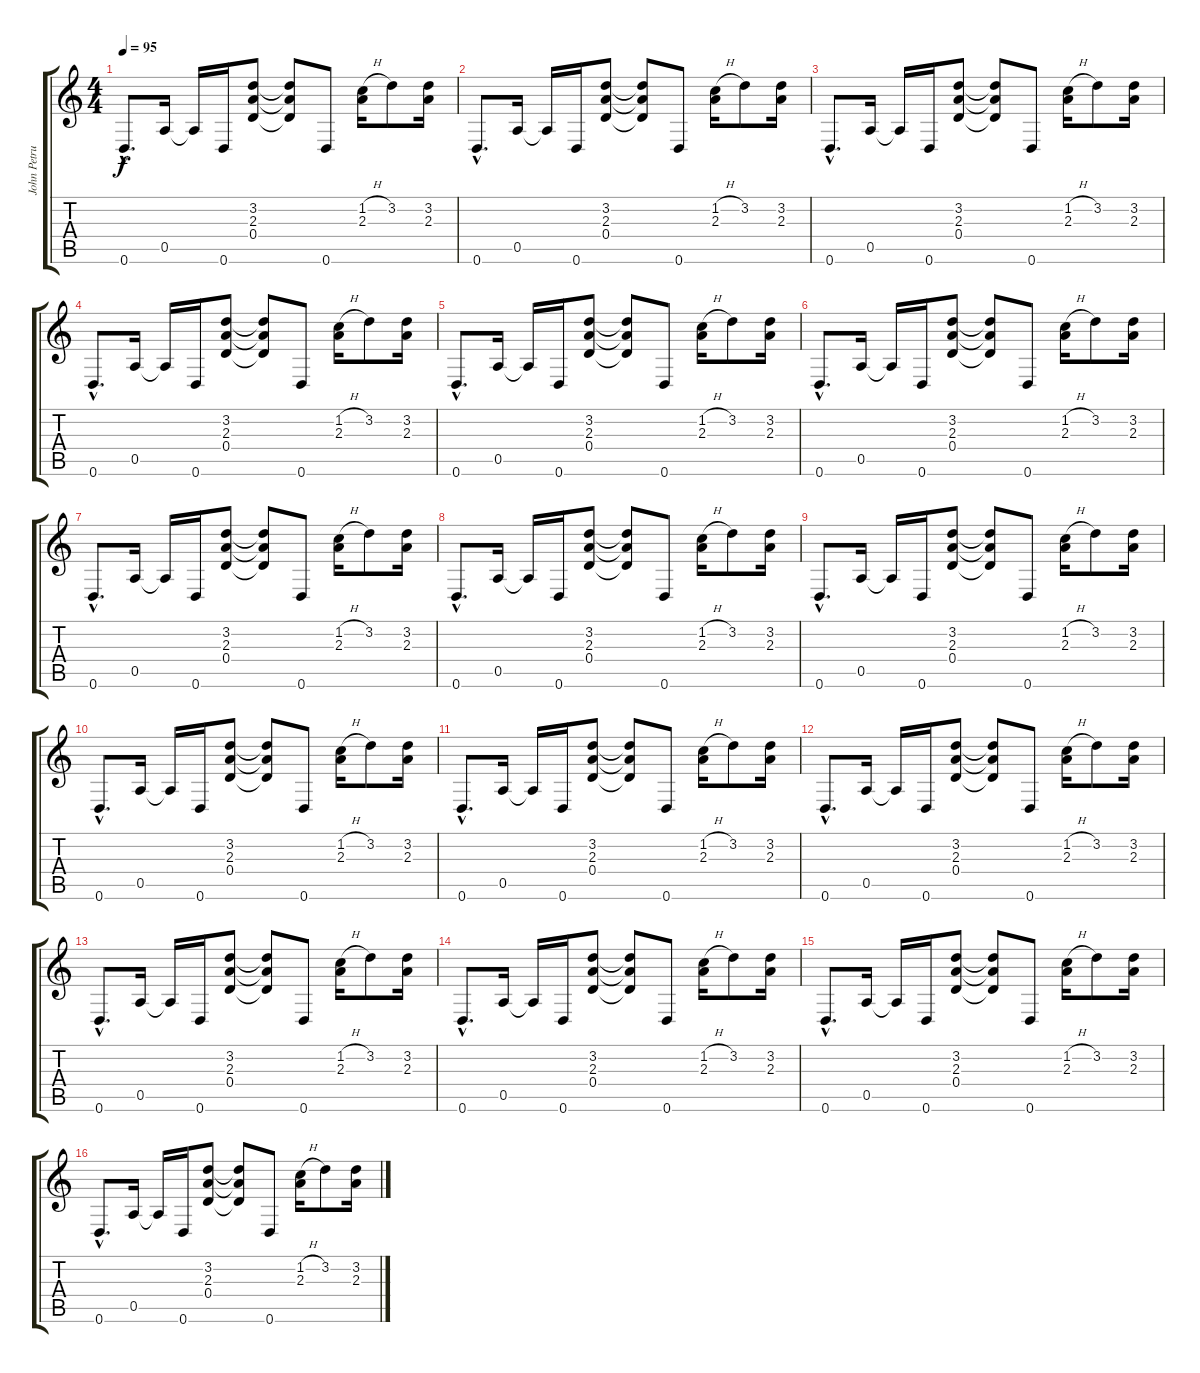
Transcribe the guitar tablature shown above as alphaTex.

\track ("John Petrucci" "John Petru") {instrument distortionguitar}
\staff {score tabs}
\tuning (E4 B3 G3 D3 A2 D2) {hide}
\ts (4 4)
\tempo 95
\clef g2
\ks c
0.6{hac}.8{d dy f} 0.5.16 0.5{t}.16 0.6.16 (3.2 2.3 0.4).8 (3.2{t} 2.3{t} 0.4{t}).8 0.6.8 (1.2{h} 2.3).16 3.2.8 (3.2 2.3).16 |
0.6{hac}.8{d} 0.5.16 0.5{t}.16 0.6.16 (3.2 2.3 0.4).8 (3.2{t} 2.3{t} 0.4{t}).8 0.6.8 (1.2{h} 2.3).16 3.2.8 (3.2 2.3).16 |
0.6{hac}.8{d} 0.5.16 0.5{t}.16 0.6.16 (3.2 2.3 0.4).8 (3.2{t} 2.3{t} 0.4{t}).8 0.6.8 (1.2{h} 2.3).16 3.2.8 (3.2 2.3).16 |
0.6{hac}.8{d} 0.5.16 0.5{t}.16 0.6.16 (3.2 2.3 0.4).8 (3.2{t} 2.3{t} 0.4{t}).8 0.6.8 (1.2{h} 2.3).16 3.2.8 (3.2 2.3).16 |
0.6{hac}.8{d} 0.5.16 0.5{t}.16 0.6.16 (3.2 2.3 0.4).8 (3.2{t} 2.3{t} 0.4{t}).8 0.6.8 (1.2{h} 2.3).16 3.2.8 (3.2 2.3).16 |
0.6{hac}.8{d} 0.5.16 0.5{t}.16 0.6.16 (3.2 2.3 0.4).8 (3.2{t} 2.3{t} 0.4{t}).8 0.6.8 (1.2{h} 2.3).16 3.2.8 (3.2 2.3).16 |
0.6{hac}.8{d} 0.5.16 0.5{t}.16 0.6.16 (3.2 2.3 0.4).8 (3.2{t} 2.3{t} 0.4{t}).8 0.6.8 (1.2{h} 2.3).16 3.2.8 (3.2 2.3).16 |
0.6{hac}.8{d} 0.5.16 0.5{t}.16 0.6.16 (3.2 2.3 0.4).8 (3.2{t} 2.3{t} 0.4{t}).8 0.6.8 (1.2{h} 2.3).16 3.2.8 (3.2 2.3).16 |
0.6{hac}.8{d} 0.5.16 0.5{t}.16 0.6.16 (3.2 2.3 0.4).8 (3.2{t} 2.3{t} 0.4{t}).8 0.6.8 (1.2{h} 2.3).16 3.2.8 (3.2 2.3).16 |
0.6{hac}.8{d} 0.5.16 0.5{t}.16 0.6.16 (3.2 2.3 0.4).8 (3.2{t} 2.3{t} 0.4{t}).8 0.6.8 (1.2{h} 2.3).16 3.2.8 (3.2 2.3).16 |
0.6{hac}.8{d} 0.5.16 0.5{t}.16 0.6.16 (3.2 2.3 0.4).8 (3.2{t} 2.3{t} 0.4{t}).8 0.6.8 (1.2{h} 2.3).16 3.2.8 (3.2 2.3).16 |
0.6{hac}.8{d} 0.5.16 0.5{t}.16 0.6.16 (3.2 2.3 0.4).8 (3.2{t} 2.3{t} 0.4{t}).8 0.6.8 (1.2{h} 2.3).16 3.2.8 (3.2 2.3).16 |
0.6{hac}.8{d} 0.5.16 0.5{t}.16 0.6.16 (3.2 2.3 0.4).8 (3.2{t} 2.3{t} 0.4{t}).8 0.6.8 (1.2{h} 2.3).16 3.2.8 (3.2 2.3).16 |
0.6{hac}.8{d} 0.5.16 0.5{t}.16 0.6.16 (3.2 2.3 0.4).8 (3.2{t} 2.3{t} 0.4{t}).8 0.6.8 (1.2{h} 2.3).16 3.2.8 (3.2 2.3).16 |
0.6{hac}.8{d} 0.5.16 0.5{t}.16 0.6.16 (3.2 2.3 0.4).8 (3.2{t} 2.3{t} 0.4{t}).8 0.6.8 (1.2{h} 2.3).16 3.2.8 (3.2 2.3).16 |
0.6{hac}.8{d} 0.5.16 0.5{t}.16 0.6.16 (3.2 2.3 0.4).8 (3.2{t} 2.3{t} 0.4{t}).8 0.6.8 (1.2{h} 2.3).16 3.2.8 (3.2 2.3).16
